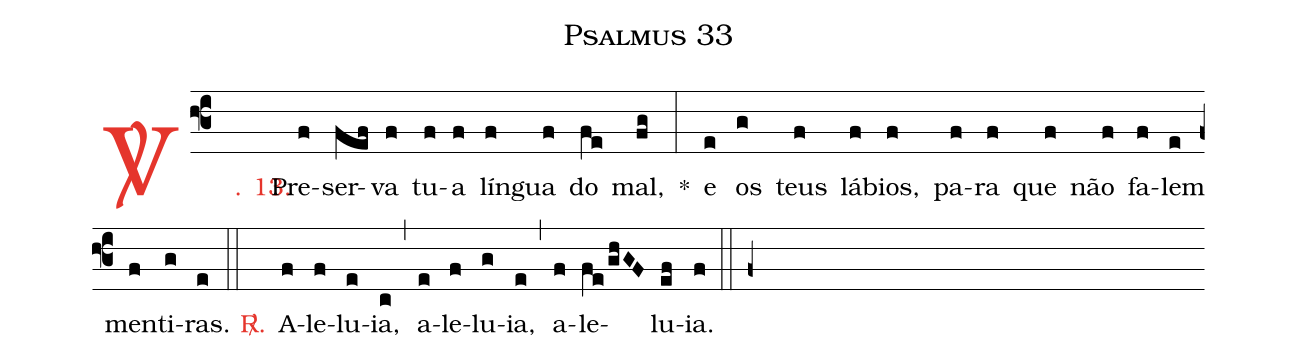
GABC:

name: Psalmus 33;
%%
(f3)

<c><sp>V/</sp>. 13.</c>() Pre(f)ser(fef)va(f) tu(f)a(f) lín(f)gua(f) do(fe) mal,(fg) *(:) e(e) os(g) teus(f) lá(f)bios,(f) pa(f)ra(f) que(f) não(f) fa(f)lem(e) men(f)ti(g)ras.(e)

(::)

<nlba><c><sp>R/</sp>.</c>() A</nlba>(f)le(f)lu(e)ia,(c) (,) a(e)le(f)lu(g)ia,(e) (,) a(f)le(fe/ghGF)lu(ef)ia.(f)

(::)

(f+)
